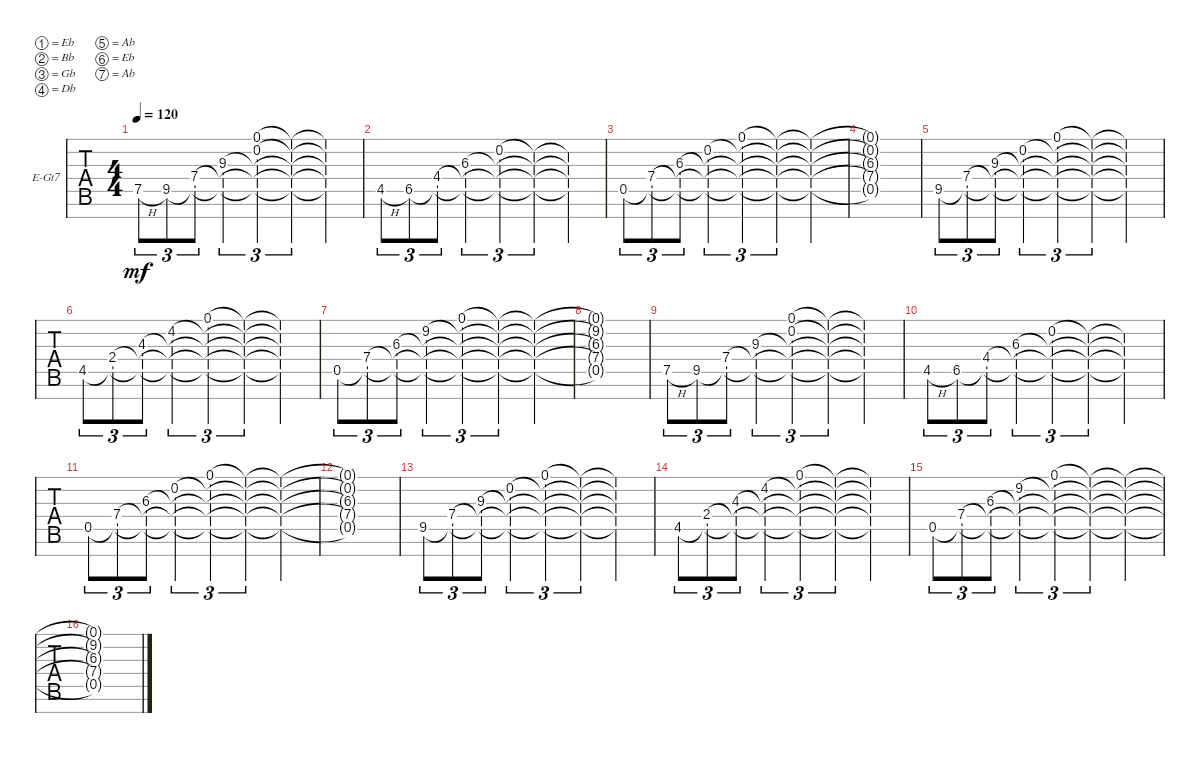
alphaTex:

\defaultSystemsLayout 4
\bracketExtendMode groupsimilarinstruments
\firstSystemTrackNameOrientation horizontal
\otherSystemsTrackNameOrientation horizontal
\track ("Lukas" "E-Gt7") {instrument distortionguitar}
\staff {tabs}
\tuning (Eb4 Bb3 Gb3 Db3 Ab2 Eb2 Ab1)
\ts (4 4)
\tempo 120
\clef g2
\ks c
7.5{h}.8{tu (3 2) dy mf} 9.5.8{tu (3 2)} (9.5{t} 7.4).8{tu (3 2)} (9.3 9.5{t} 7.4{t}).4{tu (3 2)} (0.1 0.2 9.3{t} 9.5{t} 7.4{t}).4{tu (3 2)} (0.1{t} 0.2{t} 9.3{t} 9.5{t} 7.4{t}).4{tu (3 2)} (0.1{t} 0.2{t} 9.3{t} 9.5{t} 7.4{t}).4 |
4.5{h}.8{tu (3 2)} 6.5.8{tu (3 2)} (6.5{t} 4.4).8{tu (3 2)} (6.3 6.5{t} 4.4{t}).4{tu (3 2)} (6.3{t} 6.5{t} 0.2 4.4{t}).4{tu (3 2)} (6.3{t} 6.5{t} 0.2{t} 4.4{t}).4{tu (3 2)} (6.3{t} 6.5{t} 0.2{t} 4.4{t}).4 |
0.5.8{tu (3 2)} (7.4 0.5{t}).8{tu (3 2)} (6.3 7.4{t} 0.5{t}).8{tu (3 2)} (0.2 6.3{t} 7.4{t} 0.5{t}).4{tu (3 2)} (0.1 0.2{t} 6.3{t} 7.4{t} 0.5{t}).4{tu (3 2)} (0.1{t} 0.2{t} 6.3{t} 7.4{t} 0.5{t}).4{tu (3 2)} (0.1{t} 0.2{t} 6.3{t} 7.4{t} 0.5{t}).4 |
(0.1{t} 0.2{t} 6.3{t} 7.4{t} 0.5{t}).1 |
9.5.8{tu (3 2)} (7.4 9.5{t}).8{tu (3 2)} (9.3 7.4{t} 9.5{t}).8{tu (3 2)} (0.2 9.3{t} 7.4{t} 9.5{t}).4{tu (3 2)} (0.1 0.2{t} 9.3{t} 7.4{t} 9.5{t}).4{tu (3 2)} (0.1{t} 0.2{t} 9.3{t} 7.4{t} 9.5{t}).4{tu (3 2)} (0.1{t} 0.2{t} 9.3{t} 7.4{t} 9.5{t}).4 |
4.5.8{tu (3 2)} (2.4 4.5{t}).8{tu (3 2)} (4.3 2.4{t} 4.5{t}).8{tu (3 2)} (4.2 4.3{t} 2.4{t} 4.5{t}).4{tu (3 2)} (0.1 4.2{t} 4.3{t} 2.4{t} 4.5{t}).4{tu (3 2)} (0.1{t} 4.2{t} 4.3{t} 2.4{t} 4.5{t}).4{tu (3 2)} (0.1{t} 4.2{t} 4.3{t} 2.4{t} 4.5{t}).4 |
0.5.8{tu (3 2)} (7.4 0.5{t}).8{tu (3 2)} (6.3 7.4{t} 0.5{t}).8{tu (3 2)} (9.2 6.3{t} 7.4{t} 0.5{t}).4{tu (3 2)} (0.1 9.2{t} 6.3{t} 7.4{t} 0.5{t}).4{tu (3 2)} (0.1{t} 9.2{t} 6.3{t} 7.4{t} 0.5{t}).4{tu (3 2)} (0.1{t} 9.2{t} 6.3{t} 7.4{t} 0.5{t}).4 |
(0.1{t} 9.2{t} 6.3{t} 7.4{t} 0.5{t}).1 |
7.5{h}.8{tu (3 2)} 9.5.8{tu (3 2)} (9.5{t} 7.4).8{tu (3 2)} (9.3 9.5{t} 7.4{t}).4{tu (3 2)} (0.1 0.2 9.3{t} 9.5{t} 7.4{t}).4{tu (3 2)} (0.1{t} 0.2{t} 9.3{t} 9.5{t} 7.4{t}).4{tu (3 2)} (0.1{t} 0.2{t} 9.3{t} 9.5{t} 7.4{t}).4 |
4.5{h}.8{tu (3 2)} 6.5.8{tu (3 2)} (6.5{t} 4.4).8{tu (3 2)} (6.3 6.5{t} 4.4{t}).4{tu (3 2)} (6.3{t} 6.5{t} 0.2 4.4{t}).4{tu (3 2)} (6.3{t} 6.5{t} 0.2{t} 4.4{t}).4{tu (3 2)} (6.3{t} 6.5{t} 0.2{t} 4.4{t}).4 |
0.5.8{tu (3 2)} (7.4 0.5{t}).8{tu (3 2)} (6.3 7.4{t} 0.5{t}).8{tu (3 2)} (0.2 6.3{t} 7.4{t} 0.5{t}).4{tu (3 2)} (0.1 0.2{t} 6.3{t} 7.4{t} 0.5{t}).4{tu (3 2)} (0.1{t} 0.2{t} 6.3{t} 7.4{t} 0.5{t}).4{tu (3 2)} (0.1{t} 0.2{t} 6.3{t} 7.4{t} 0.5{t}).4 |
(0.1{t} 0.2{t} 6.3{t} 7.4{t} 0.5{t}).1 |
9.5.8{tu (3 2)} (7.4 9.5{t}).8{tu (3 2)} (9.3 7.4{t} 9.5{t}).8{tu (3 2)} (0.2 9.3{t} 7.4{t} 9.5{t}).4{tu (3 2)} (0.1 0.2{t} 9.3{t} 7.4{t} 9.5{t}).4{tu (3 2)} (0.1{t} 0.2{t} 9.3{t} 7.4{t} 9.5{t}).4{tu (3 2)} (0.1{t} 0.2{t} 9.3{t} 7.4{t} 9.5{t}).4 |
4.5.8{tu (3 2)} (2.4 4.5{t}).8{tu (3 2)} (4.3 2.4{t} 4.5{t}).8{tu (3 2)} (4.2 4.3{t} 2.4{t} 4.5{t}).4{tu (3 2)} (0.1 4.2{t} 4.3{t} 2.4{t} 4.5{t}).4{tu (3 2)} (0.1{t} 4.2{t} 4.3{t} 2.4{t} 4.5{t}).4{tu (3 2)} (0.1{t} 4.2{t} 4.3{t} 2.4{t} 4.5{t}).4 |
0.5.8{tu (3 2)} (7.4 0.5{t}).8{tu (3 2)} (6.3 7.4{t} 0.5{t}).8{tu (3 2)} (9.2 6.3{t} 7.4{t} 0.5{t}).4{tu (3 2)} (0.1 9.2{t} 6.3{t} 7.4{t} 0.5{t}).4{tu (3 2)} (0.1{t} 9.2{t} 6.3{t} 7.4{t} 0.5{t}).4{tu (3 2)} (0.1{t} 9.2{t} 6.3{t} 7.4{t} 0.5{t}).4 |
(0.1{t} 9.2{t} 6.3{t} 7.4{t} 0.5{t}).1
